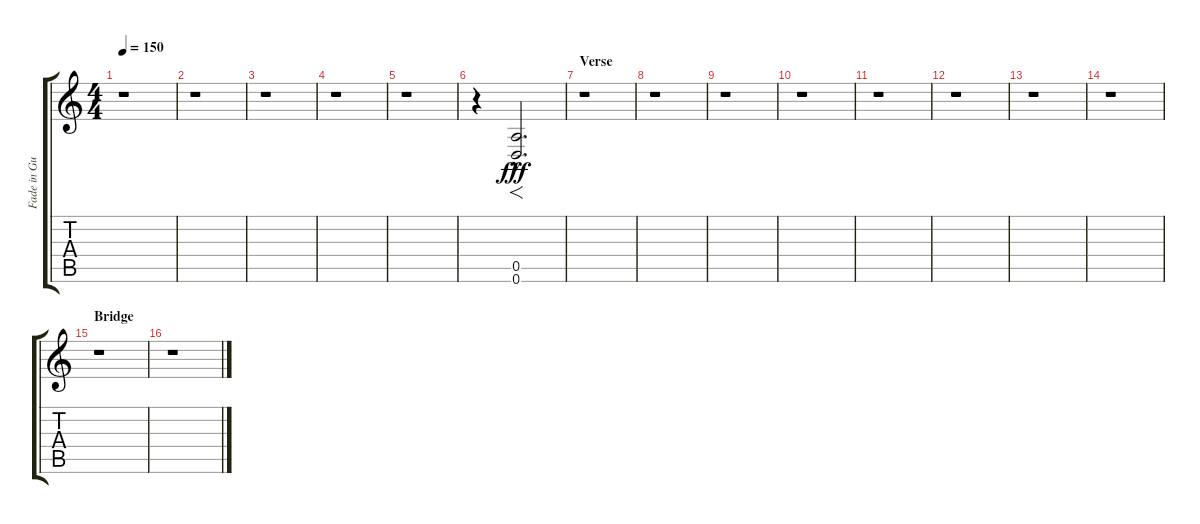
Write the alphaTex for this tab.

\track ("Fade in Guitar Fill" "Fade in Gu") {instrument distortionguitar}
\staff {score tabs}
\tuning (E4 B3 G3 D3 A2 D2) {hide}
\ts (4 4)
\tempo 150
\clef g2
\ks c
r.1{dy fff} |
r.1 |
r.1 |
r.1 |
r.1 |
r.4 (0.5{hac} 0.6{hac}).2{f d} |
\section ("" "Verse")
r.1 |
r.1 |
r.1 |
r.1 |
r.1 |
r.1 |
r.1 |
r.1 |
\section ("" "Bridge")
r.1 |
r.1
